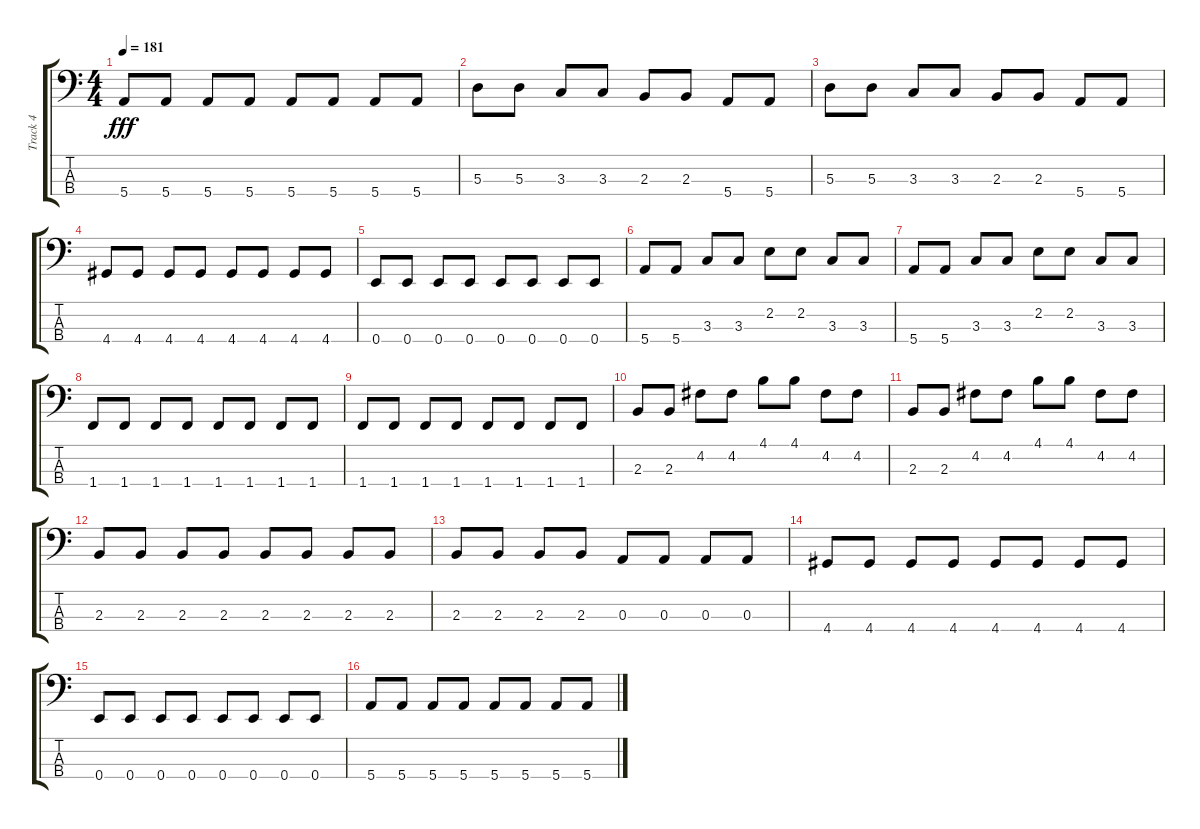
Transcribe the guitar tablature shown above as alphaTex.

\track ("Track 4" "Track 4") {instrument electricbasspick}
\staff {score tabs}
\tuning (G2 D2 A1 E1) {hide}
\ts (4 4)
\tempo 181
\clef f4
\ks c
5.4.8{dy fff} 5.4.8 5.4.8 5.4.8 5.4.8 5.4.8 5.4.8 5.4.8 |
5.3.8 5.3.8 3.3.8 3.3.8 2.3.8 2.3.8 5.4.8 5.4.8 |
5.3.8 5.3.8 3.3.8 3.3.8 2.3.8 2.3.8 5.4.8 5.4.8 |
4.4.8 4.4.8 4.4.8 4.4.8 4.4.8 4.4.8 4.4.8 4.4.8 |
0.4.8 0.4.8 0.4.8 0.4.8 0.4.8 0.4.8 0.4.8 0.4.8 |
5.4.8 5.4.8 3.3.8 3.3.8 2.2.8 2.2.8 3.3.8 3.3.8 |
5.4.8 5.4.8 3.3.8 3.3.8 2.2.8 2.2.8 3.3.8 3.3.8 |
1.4.8 1.4.8 1.4.8 1.4.8 1.4.8 1.4.8 1.4.8 1.4.8 |
1.4.8 1.4.8 1.4.8 1.4.8 1.4.8 1.4.8 1.4.8 1.4.8 |
2.3.8 2.3.8 4.2.8 4.2.8 4.1.8 4.1.8 4.2.8 4.2.8 |
2.3.8 2.3.8 4.2.8 4.2.8 4.1.8 4.1.8 4.2.8 4.2.8 |
2.3.8 2.3.8 2.3.8 2.3.8 2.3.8 2.3.8 2.3.8 2.3.8 |
2.3.8 2.3.8 2.3.8 2.3.8 0.3.8 0.3.8 0.3.8 0.3.8 |
4.4.8 4.4.8 4.4.8 4.4.8 4.4.8 4.4.8 4.4.8 4.4.8 |
0.4.8 0.4.8 0.4.8 0.4.8 0.4.8 0.4.8 0.4.8 0.4.8 |
5.4.8{volume 16} 5.4.8 5.4.8 5.4.8 5.4.8 5.4.8 5.4.8 5.4.8
